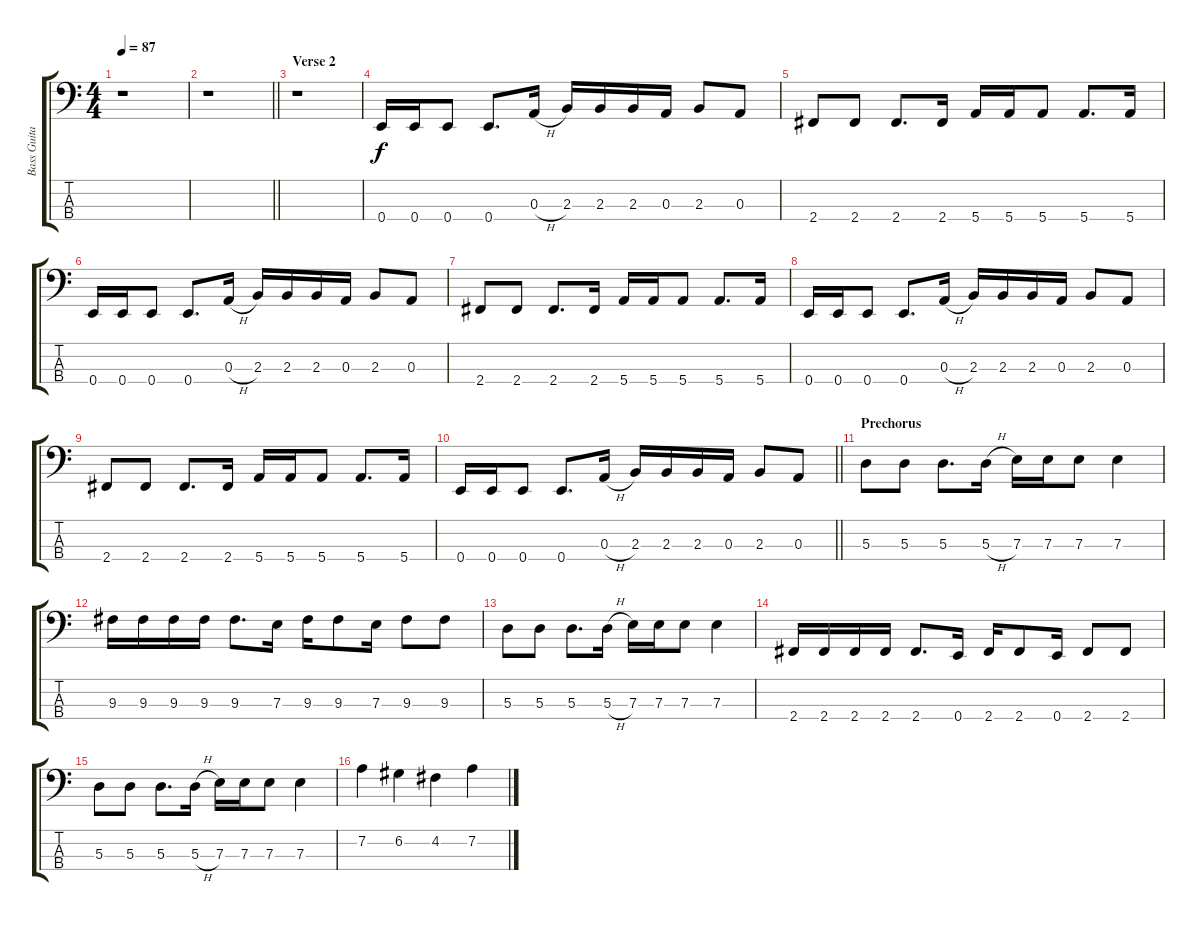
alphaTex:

\track ("Bass Guitar" "Bass Guita") {instrument electricbasspick}
\staff {score tabs}
\tuning (G2 D2 A1 E1) {hide}
\ts (4 4)
\tempo 87
\clef f4
\ks c
r.1{dy f} |
\barLineRight lightlight
r.1 |
\section ("" "Verse 2")
r.1 |
0.4.16 0.4.16 0.4.8 0.4.8{d} 0.3{h}.16 2.3.16 2.3.16 2.3.16 0.3.16 2.3.8 0.3.8 |
2.4.8 2.4.8 2.4.8{d} 2.4.16 5.4.16 5.4.16 5.4.8 5.4.8{d} 5.4.16 |
0.4.16 0.4.16 0.4.8 0.4.8{d} 0.3{h}.16 2.3.16 2.3.16 2.3.16 0.3.16 2.3.8 0.3.8 |
2.4.8 2.4.8 2.4.8{d} 2.4.16 5.4.16 5.4.16 5.4.8 5.4.8{d} 5.4.16 |
0.4.16 0.4.16 0.4.8 0.4.8{d} 0.3{h}.16 2.3.16 2.3.16 2.3.16 0.3.16 2.3.8 0.3.8 |
2.4.8 2.4.8 2.4.8{d} 2.4.16 5.4.16 5.4.16 5.4.8 5.4.8{d} 5.4.16 |
\barLineRight lightlight
0.4.16 0.4.16 0.4.8 0.4.8{d} 0.3{h}.16 2.3.16 2.3.16 2.3.16 0.3.16 2.3.8 0.3.8 |
\section ("" "Prechorus")
5.3.8 5.3.8 5.3.8{d} 5.3{h}.16 7.3.16 7.3.16 7.3.8 7.3.4 |
9.3.16 9.3.16 9.3.16 9.3.16 9.3.8{d} 7.3.16 9.3.16 9.3.8 7.3.16 9.3.8 9.3.8 |
5.3.8 5.3.8 5.3.8{d} 5.3{h}.16 7.3.16 7.3.16 7.3.8 7.3.4 |
2.4.16 2.4.16 2.4.16 2.4.16 2.4.8{d} 0.4.16 2.4.16 2.4.8 0.4.16 2.4.8 2.4.8 |
5.3.8 5.3.8 5.3.8{d} 5.3{h}.16 7.3.16 7.3.16 7.3.8 7.3.4 |
7.2.4 6.2.4 4.2.4 7.2.4
